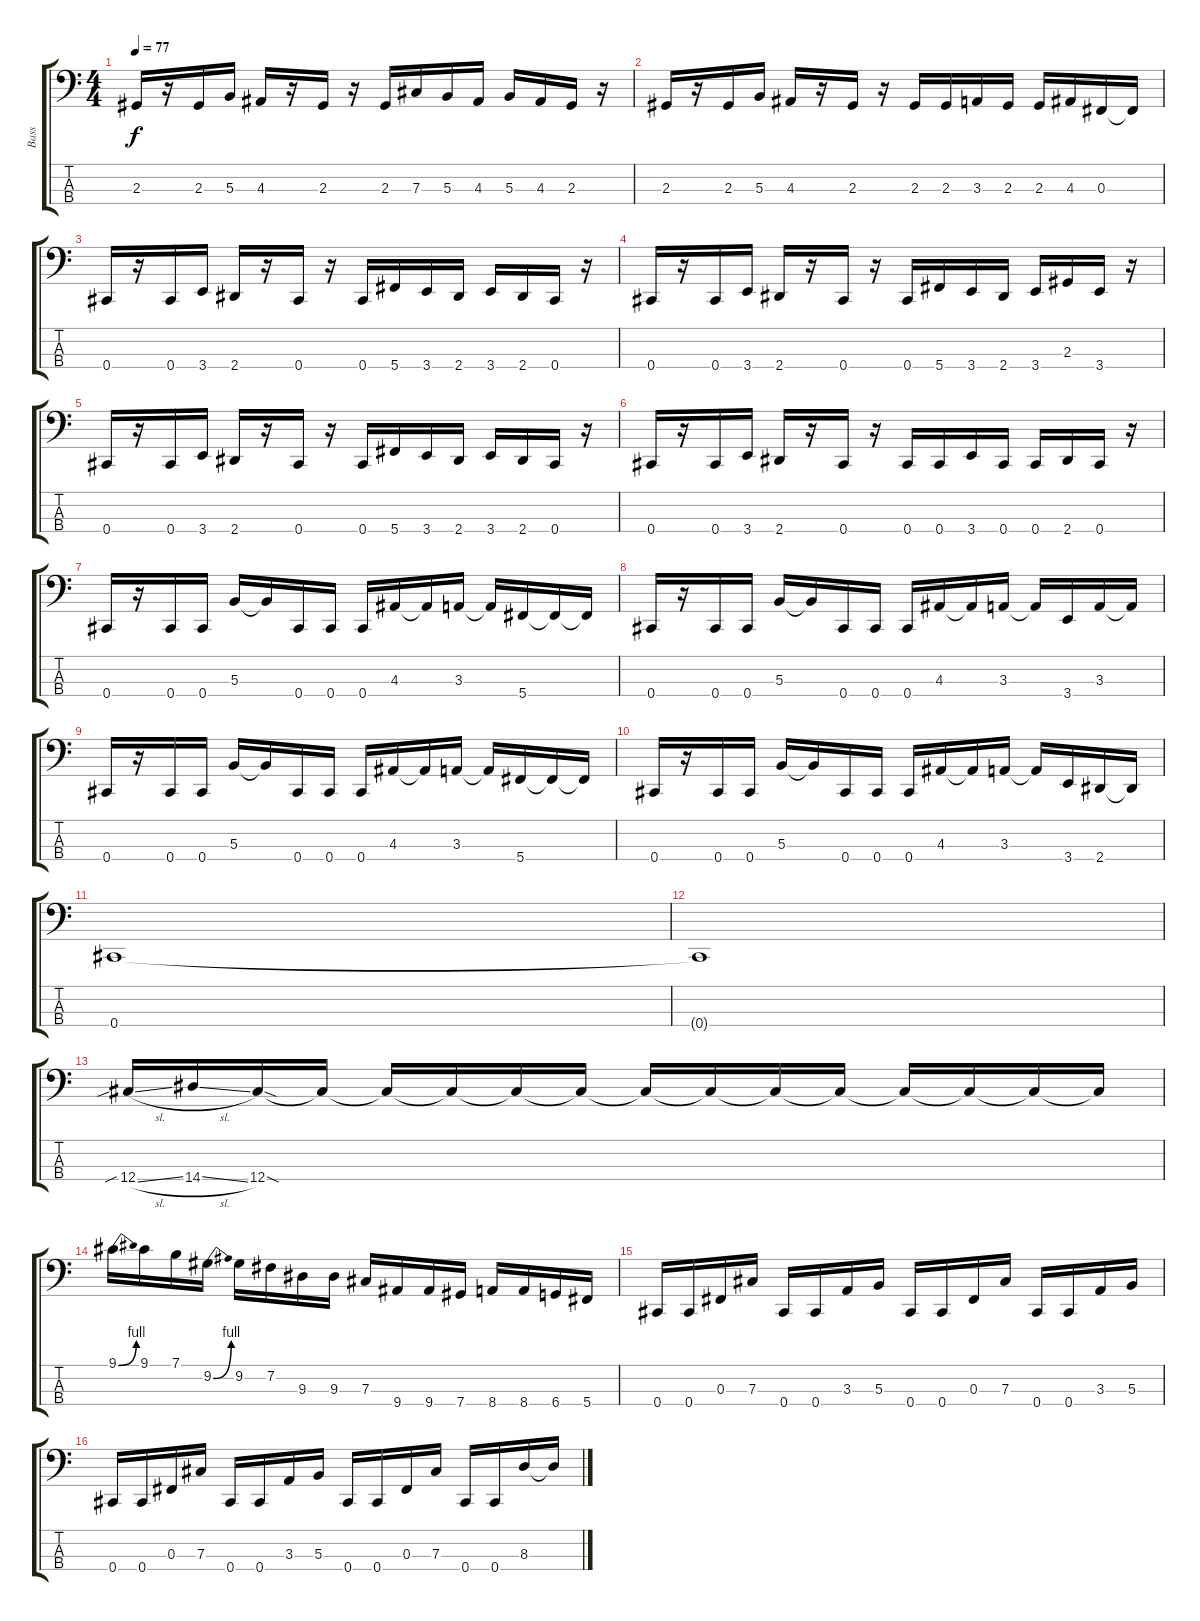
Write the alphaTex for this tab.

\track ("Bass" "Bass") {instrument electricbassfinger}
\staff {score tabs}
\tuning (E2 B1 Gb1 Db1) {hide}
\ts (4 4)
\tempo 77
\clef f4
\ks c
2.3.16{dy f} r.16 2.3.16 5.3.16 4.3.16 r.16 2.3.16 r.16 2.3.16 7.3.16 5.3.16 4.3.16 5.3.16 4.3.16 2.3.16 r.16 |
2.3.16 r.16 2.3.16 5.3.16 4.3.16 r.16 2.3.16 r.16 2.3.16 2.3.16 3.3.16 2.3.16 2.3.16 4.3.16 0.3.16 0.3{t}.16 |
0.4.16 r.16 0.4.16 3.4.16 2.4.16 r.16 0.4.16 r.16 0.4.16 5.4.16 3.4.16 2.4.16 3.4.16 2.4.16 0.4.16 r.16 |
0.4.16 r.16 0.4.16 3.4.16 2.4.16 r.16 0.4.16 r.16 0.4.16 5.4.16 3.4.16 2.4.16 3.4.16 2.3.16 3.4.16 r.16 |
0.4.16 r.16 0.4.16 3.4.16 2.4.16 r.16 0.4.16 r.16 0.4.16 5.4.16 3.4.16 2.4.16 3.4.16 2.4.16 0.4.16 r.16 |
0.4.16 r.16 0.4.16 3.4.16 2.4.16 r.16 0.4.16 r.16 0.4.16 0.4.16 3.4.16 0.4.16 0.4.16 2.4.16 0.4.16 r.16 |
0.4.16 r.16 0.4.16 0.4.16 5.3.16 5.3{t}.16 0.4.16 0.4.16 0.4.16 4.3.16 4.3{t}.16 3.3.16 3.3{t}.16 5.4.16 5.4{t}.16 5.4{t}.16 |
0.4.16 r.16 0.4.16 0.4.16 5.3.16 5.3{t}.16 0.4.16 0.4.16 0.4.16 4.3.16 4.3{t}.16 3.3.16 3.3{t}.16 3.4.16 3.3.16 3.3{t}.16 |
0.4.16 r.16 0.4.16 0.4.16 5.3.16 5.3{t}.16 0.4.16 0.4.16 0.4.16 4.3.16 4.3{t}.16 3.3.16 3.3{t}.16 5.4.16 5.4{t}.16 5.4{t}.16 |
0.4.16 r.16 0.4.16 0.4.16 5.3.16 5.3{t}.16 0.4.16 0.4.16 0.4.16 4.3.16 4.3{t}.16 3.3.16 3.3{t}.16 3.4.16 2.4.16 2.4{t}.16 |
0.4.1 |
0.4{t}.1 |
12.4{sib sl}.16 14.4{sl}.16 12.4{sod}.16 12.4{t}.16 12.4{t}.16 12.4{t}.16 12.4{t}.16 12.4{t}.16 12.4{t}.16 12.4{t}.16 12.4{t}.16 12.4{t}.16 12.4{t}.16 12.4{t}.16 12.4{t}.16 12.4{t}.16 |
9.1{be (bend 0 0 60 4)}.16 9.1.16 7.1.16 9.2{be (bend 0 0 60 4)}.16 9.2.16 7.2.16 9.3.16 9.3.16 7.3.16 9.4.16 9.4.16 7.4.16 8.4.16 8.4.16 6.4.16 5.4.16 |
0.4.16 0.4.16 0.3.16 7.3.16 0.4.16 0.4.16 3.3.16 5.3.16 0.4.16 0.4.16 0.3.16 7.3.16 0.4.16 0.4.16 3.3.16 5.3.16 |
0.4.16 0.4.16 0.3.16 7.3.16 0.4.16 0.4.16 3.3.16 5.3.16 0.4.16 0.4.16 0.3.16 7.3.16 0.4.16 0.4.16 8.3.16 8.3{t}.16
